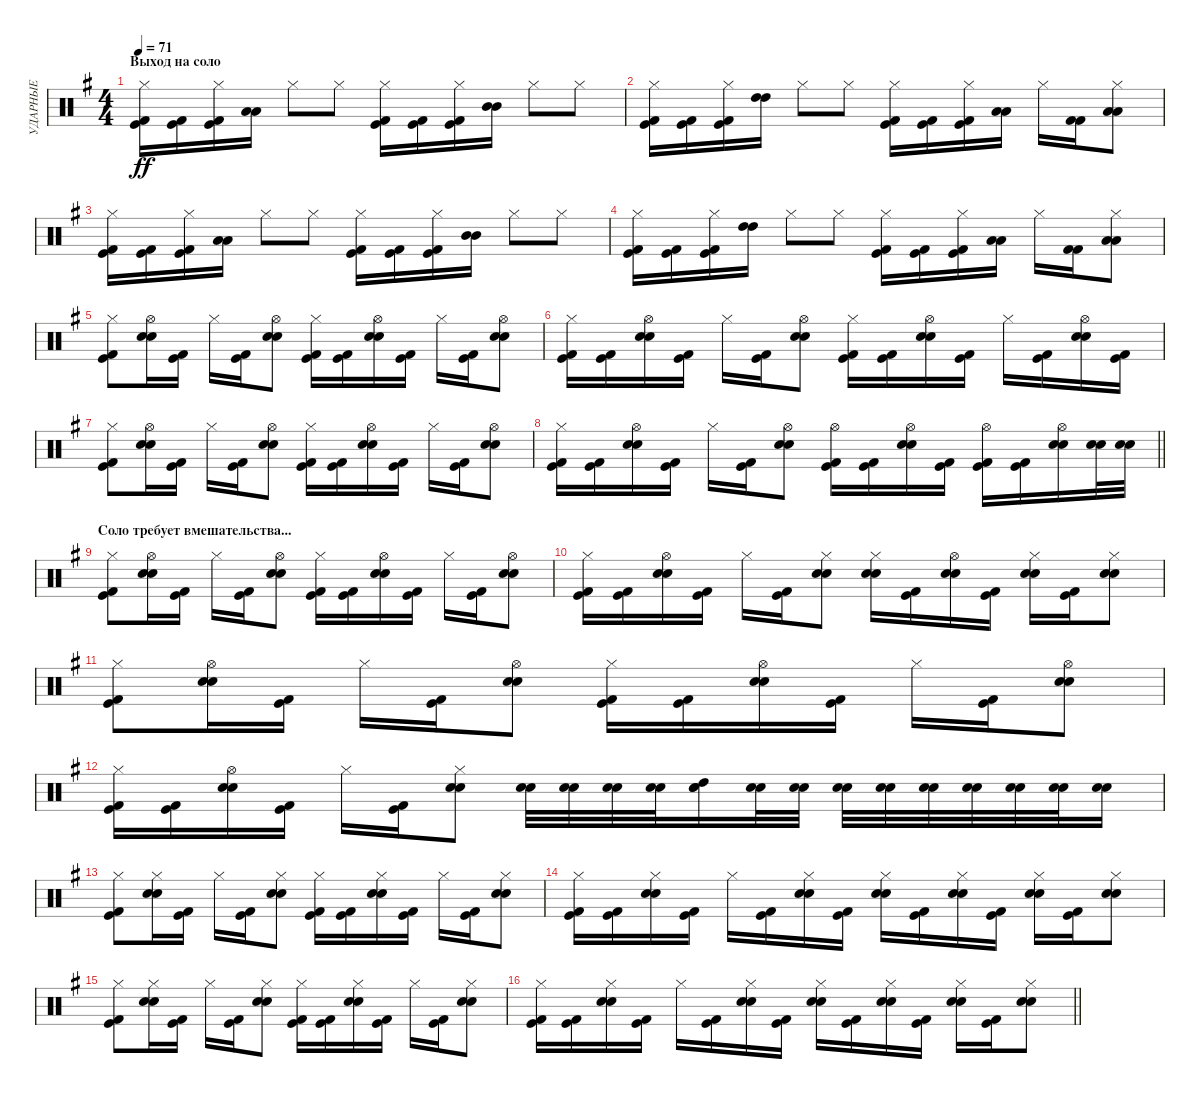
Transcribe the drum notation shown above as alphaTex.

\track ("УДАРНЫЕ" "УДАРНЫЕ") {instrument percussion}
\staff {score}
\articulation defaults
\ts (4 4)
\section ("" "Выход на соло")
\tempo 71
\clef neutral
\ks eminor
("Hi-Hat (closed)" "Kick (hit)" "Kick (hit) 2").16{dy ff} ("Kick (hit)" "Kick (hit) 2").16 ("Hi-Hat (closed)" "Kick (hit)" "Kick (hit) 2").16 ("Low Tom (hit)" "Low Tom (hit)").16 "Hi-Hat (closed)".8 "Hi-Hat (closed)".8 ("Hi-Hat (closed)" "Kick (hit) 2" "Kick (hit)").16 ("Kick (hit) 2" "Kick (hit)").16 ("Hi-Hat (closed)" "Kick (hit) 2" "Kick (hit)").16 ("Mid Tom (hit)" "Mid Tom (hit)").16 "Hi-Hat (closed)".8 "Hi-Hat (closed)".8 |
("Hi-Hat (closed)" "Kick (hit) 2" "Kick (hit)").16 ("Kick (hit) 2" "Kick (hit)").16 ("Hi-Hat (closed)" "Kick (hit) 2" "Kick (hit)").16 ("High Tom (hit)" "High Tom (hit)").16 "Hi-Hat (closed)".8 "Hi-Hat (closed)".8 ("Hi-Hat (closed)" "Kick (hit) 2" "Kick (hit)").16 ("Kick (hit) 2" "Kick (hit)").16 ("Hi-Hat (closed)" "Kick (hit) 2" "Kick (hit)").16 ("Low Tom (hit)" "Low Tom (hit)").16 "Hi-Hat (closed)".16 ("Kick (hit) 2" "Kick (hit) 2").16 ("Hi-Hat (closed)" "Low Tom (hit)" "Low Tom (hit)").8 |
("Hi-Hat (closed)" "Kick (hit)" "Kick (hit) 2").16 ("Kick (hit)" "Kick (hit) 2").16 ("Hi-Hat (closed)" "Kick (hit)" "Kick (hit) 2").16 ("Low Tom (hit)" "Low Tom (hit)").16 "Hi-Hat (closed)".8 "Hi-Hat (closed)".8 ("Hi-Hat (closed)" "Kick (hit) 2" "Kick (hit)").16 ("Kick (hit) 2" "Kick (hit)").16 ("Hi-Hat (closed)" "Kick (hit) 2" "Kick (hit)").16 ("Mid Tom (hit)" "Mid Tom (hit)").16 "Hi-Hat (closed)".8 "Hi-Hat (closed)".8 |
("Hi-Hat (closed)" "Kick (hit) 2" "Kick (hit)").16 ("Kick (hit) 2" "Kick (hit)").16 ("Hi-Hat (closed)" "Kick (hit) 2" "Kick (hit)").16 ("High Tom (hit)" "High Tom (hit)").16 "Hi-Hat (closed)".8 "Hi-Hat (closed)".8 ("Hi-Hat (closed)" "Kick (hit) 2" "Kick (hit)").16 ("Kick (hit) 2" "Kick (hit)").16 ("Hi-Hat (closed)" "Kick (hit) 2" "Kick (hit)").16 ("Low Tom (hit)" "Low Tom (hit)").16 "Hi-Hat (closed)".16 ("Kick (hit) 2" "Kick (hit) 2").16 ("Hi-Hat (closed)" "Low Tom (hit)" "Low Tom (hit)").8 |
("Hi-Hat (closed)" "Kick (hit)" "Kick (hit) 2").8 ("Hi-Hat (open)" "Electric Snare (hit)" "Snare (hit) 2").16 ("Kick (hit)" "Kick (hit) 2").16 "Hi-Hat (closed)".16 ("Kick (hit)" "Kick (hit) 2").16 ("Hi-Hat (open)" "Snare (hit) 2" "Electric Snare (hit)").8 ("Hi-Hat (closed)" "Kick (hit)" "Kick (hit) 2").16 ("Kick (hit)" "Kick (hit) 2").16 ("Hi-Hat (open)" "Snare (hit) 2" "Electric Snare (hit)").16 ("Kick (hit)" "Kick (hit) 2").16 "Hi-Hat (closed)".16 ("Kick (hit)" "Kick (hit) 2").16 ("Hi-Hat (open)" "Snare (hit) 2" "Electric Snare (hit)").8 |
("Hi-Hat (closed)" "Kick (hit)" "Kick (hit) 2").16 ("Kick (hit)" "Kick (hit) 2").16 ("Hi-Hat (open)" "Snare (hit) 2" "Electric Snare (hit)").16 ("Kick (hit)" "Kick (hit) 2").16 "Hi-Hat (closed)".16 ("Kick (hit)" "Kick (hit) 2").16 ("Hi-Hat (open)" "Snare (hit) 2" "Electric Snare (hit)").8 ("Hi-Hat (closed)" "Kick (hit)" "Kick (hit) 2").16 ("Kick (hit)" "Kick (hit) 2").16 ("Hi-Hat (open)" "Snare (hit) 2" "Electric Snare (hit)").16 ("Kick (hit)" "Kick (hit) 2").16 "Hi-Hat (closed)".16 ("Kick (hit)" "Kick (hit) 2").16 ("Hi-Hat (open)" "Snare (hit) 2" "Electric Snare (hit)").16 ("Kick (hit)" "Kick (hit) 2").16 |
("Hi-Hat (closed)" "Kick (hit)" "Kick (hit) 2").8 ("Hi-Hat (open)" "Snare (hit) 2" "Electric Snare (hit)").16 ("Kick (hit)" "Kick (hit) 2").16 "Hi-Hat (closed)".16 ("Kick (hit)" "Kick (hit) 2").16 ("Hi-Hat (open)" "Snare (hit) 2" "Electric Snare (hit)").8 ("Hi-Hat (closed)" "Kick (hit)" "Kick (hit) 2").16 ("Kick (hit)" "Kick (hit) 2").16 ("Hi-Hat (open)" "Snare (hit) 2" "Electric Snare (hit)").16 ("Kick (hit)" "Kick (hit) 2").16 "Hi-Hat (closed)".16 ("Kick (hit)" "Kick (hit) 2").16 ("Hi-Hat (open)" "Snare (hit) 2" "Electric Snare (hit)").8 |
\barLineRight lightlight
("Hi-Hat (closed)" "Kick (hit)" "Kick (hit) 2").16 ("Kick (hit)" "Kick (hit) 2").16 ("Hi-Hat (open)" "Snare (hit) 2" "Electric Snare (hit)").16 ("Kick (hit)" "Kick (hit) 2").16 "Hi-Hat (closed)".16 ("Kick (hit)" "Kick (hit) 2").16 ("Hi-Hat (open)" "Snare (hit) 2" "Electric Snare (hit)").8 ("Hi-Hat (open)" "Kick (hit)" "Kick (hit) 2").16 ("Kick (hit)" "Kick (hit) 2").16 ("Hi-Hat (open)" "Snare (hit) 2" "Electric Snare (hit)").16 ("Kick (hit)" "Kick (hit) 2").16 ("Hi-Hat (open)" "Kick (hit)" "Kick (hit) 2").16 ("Kick (hit)" "Kick (hit) 2").16 ("Hi-Hat (open)" "Electric Snare (hit)" "Snare (hit) 2").16 ("Electric Snare (hit)" "Snare (hit) 2").32 ("Electric Snare (hit)" "Snare (hit) 2").32 |
\section ("" "Соло требует вмешательства...")
("Hi-Hat (closed)" "Kick (hit)" "Kick (hit) 2").8 ("Hi-Hat (open)" "Snare (hit) 2" "Electric Snare (hit)").16 ("Kick (hit)" "Kick (hit) 2").16 "Hi-Hat (closed)".16 ("Kick (hit)" "Kick (hit) 2").16 ("Hi-Hat (open)" "Snare (hit) 2" "Electric Snare (hit)").8 ("Hi-Hat (closed)" "Kick (hit)" "Kick (hit) 2").16 ("Kick (hit)" "Kick (hit) 2").16 ("Hi-Hat (open)" "Snare (hit) 2" "Electric Snare (hit)").16 ("Kick (hit)" "Kick (hit) 2").16 "Hi-Hat (closed)".16 ("Kick (hit)" "Kick (hit) 2").16 ("Hi-Hat (open)" "Snare (hit) 2" "Electric Snare (hit)").8 |
("Hi-Hat (closed)" "Kick (hit)" "Kick (hit) 2").16 ("Kick (hit)" "Kick (hit) 2").16 ("Hi-Hat (open)" "Snare (hit) 2" "Electric Snare (hit)").16 ("Kick (hit)" "Kick (hit) 2").16 "Hi-Hat (closed)".16 ("Kick (hit)" "Kick (hit) 2").16 ("Hi-Hat (closed)" "Snare (hit) 2" "Electric Snare (hit)").8 ("Hi-Hat (closed)" "Snare (hit) 2" "Electric Snare (hit)").16 ("Kick (hit)" "Kick (hit) 2").16 ("Hi-Hat (open)" "Snare (hit) 2" "Electric Snare (hit)").16 ("Kick (hit)" "Kick (hit) 2").16 ("Hi-Hat (closed)" "Snare (hit) 2" "Electric Snare (hit)").16 ("Kick (hit)" "Kick (hit) 2").16 ("Hi-Hat (closed)" "Snare (hit) 2" "Electric Snare (hit)").8 |
("Hi-Hat (closed)" "Kick (hit)" "Kick (hit) 2").8 ("Hi-Hat (open)" "Electric Snare (hit)" "Snare (hit) 2").16 ("Kick (hit)" "Kick (hit) 2").16 "Hi-Hat (closed)".16 ("Kick (hit)" "Kick (hit) 2").16 ("Hi-Hat (open)" "Electric Snare (hit)" "Snare (hit) 2").8 ("Hi-Hat (closed)" "Kick (hit)" "Kick (hit) 2").16 ("Kick (hit)" "Kick (hit) 2").16 ("Hi-Hat (open)" "Electric Snare (hit)" "Snare (hit) 2").16 ("Kick (hit)" "Kick (hit) 2").16 "Hi-Hat (closed)".16 ("Kick (hit)" "Kick (hit) 2").16 ("Hi-Hat (open)" "Electric Snare (hit)" "Snare (hit) 2").8 |
("Hi-Hat (closed)" "Kick (hit)" "Kick (hit) 2").16 ("Kick (hit)" "Kick (hit) 2").16 ("Hi-Hat (open)" "Electric Snare (hit)" "Snare (hit) 2").16 ("Kick (hit)" "Kick (hit) 2").16 "Hi-Hat (closed)".16 ("Kick (hit)" "Kick (hit) 2").16 ("Hi-Hat (closed)" "Electric Snare (hit)" "Snare (hit) 2").8 ("Snare (hit) 2" "Electric Snare (hit)").32 ("Snare (hit) 2" "Electric Snare (hit)").32 ("Snare (hit) 2" "Electric Snare (hit)").32 ("Snare (hit) 2" "Electric Snare (hit)").32 ("High Tom (hit)" "Snare (hit) 2" "Electric Snare (hit)").16 ("Snare (hit) 2" "Electric Snare (hit)").32 ("Snare (hit) 2" "Electric Snare (hit)").32 ("Snare (hit) 2" "Electric Snare (hit)").32 ("Snare (hit) 2" "Electric Snare (hit)").32 ("Snare (hit) 2" "Electric Snare (hit)").32 ("Snare (hit) 2" "Electric Snare (hit)").32 ("Snare (hit) 2" "Electric Snare (hit)").32 ("Snare (hit) 2" "Electric Snare (hit)").32 ("Snare (hit) 2" "Electric Snare (hit)").16 |
("Hi-Hat (closed)" "Kick (hit)" "Kick (hit) 2").8 ("Hi-Hat (closed)" "Snare (hit) 2" "Electric Snare (hit)").16 ("Kick (hit)" "Kick (hit) 2").16 "Hi-Hat (closed)".16 ("Kick (hit)" "Kick (hit) 2").16 ("Hi-Hat (closed)" "Snare (hit) 2" "Electric Snare (hit)").8 ("Hi-Hat (closed)" "Kick (hit)" "Kick (hit) 2").16 ("Kick (hit)" "Kick (hit) 2").16 ("Hi-Hat (closed)" "Snare (hit) 2" "Electric Snare (hit)").16 ("Kick (hit)" "Kick (hit) 2").16 "Hi-Hat (closed)".16 ("Kick (hit)" "Kick (hit) 2").16 ("Hi-Hat (closed)" "Snare (hit) 2" "Electric Snare (hit)").8 |
("Hi-Hat (closed)" "Kick (hit)" "Kick (hit) 2").16 ("Kick (hit)" "Kick (hit) 2").16 ("Hi-Hat (closed)" "Snare (hit) 2" "Electric Snare (hit)").16 ("Kick (hit)" "Kick (hit) 2").16 "Hi-Hat (closed)".16 ("Kick (hit)" "Kick (hit) 2").16 ("Hi-Hat (closed)" "Snare (hit) 2" "Electric Snare (hit)").16 ("Kick (hit)" "Kick (hit) 2").16 ("Hi-Hat (closed)" "Snare (hit) 2" "Electric Snare (hit)").16 ("Kick (hit)" "Kick (hit) 2").16 ("Hi-Hat (closed)" "Snare (hit) 2" "Electric Snare (hit)").16 ("Kick (hit)" "Kick (hit) 2").16 ("Hi-Hat (closed)" "Snare (hit) 2" "Electric Snare (hit)").16 ("Kick (hit)" "Kick (hit) 2").16 ("Hi-Hat (closed)" "Snare (hit) 2" "Electric Snare (hit)").8 |
("Hi-Hat (closed)" "Kick (hit)" "Kick (hit) 2").8 ("Hi-Hat (closed)" "Snare (hit) 2" "Electric Snare (hit)").16 ("Kick (hit)" "Kick (hit) 2").16 "Hi-Hat (closed)".16 ("Kick (hit)" "Kick (hit) 2").16 ("Hi-Hat (closed)" "Snare (hit) 2" "Electric Snare (hit)").8 ("Hi-Hat (closed)" "Kick (hit)" "Kick (hit) 2").16 ("Kick (hit)" "Kick (hit) 2").16 ("Hi-Hat (closed)" "Snare (hit) 2" "Electric Snare (hit)").16 ("Kick (hit)" "Kick (hit) 2").16 "Hi-Hat (closed)".16 ("Kick (hit)" "Kick (hit) 2").16 ("Hi-Hat (closed)" "Snare (hit) 2" "Electric Snare (hit)").8 |
\barLineRight lightlight
("Hi-Hat (closed)" "Kick (hit)" "Kick (hit) 2").16 ("Kick (hit)" "Kick (hit) 2").16 ("Hi-Hat (closed)" "Snare (hit) 2" "Electric Snare (hit)").16 ("Kick (hit)" "Kick (hit) 2").16 "Hi-Hat (closed)".16 ("Kick (hit)" "Kick (hit) 2").16 ("Hi-Hat (closed)" "Snare (hit) 2" "Electric Snare (hit)").16 ("Kick (hit)" "Kick (hit) 2").16 ("Hi-Hat (closed)" "Snare (hit) 2" "Electric Snare (hit)").16 ("Kick (hit)" "Kick (hit) 2").16 ("Hi-Hat (closed)" "Snare (hit) 2" "Electric Snare (hit)").16 ("Kick (hit)" "Kick (hit) 2").16 ("Hi-Hat (closed)" "Snare (hit) 2" "Electric Snare (hit)").16 ("Kick (hit)" "Kick (hit) 2").16 ("Hi-Hat (closed)" "Snare (hit) 2" "Electric Snare (hit)").8
